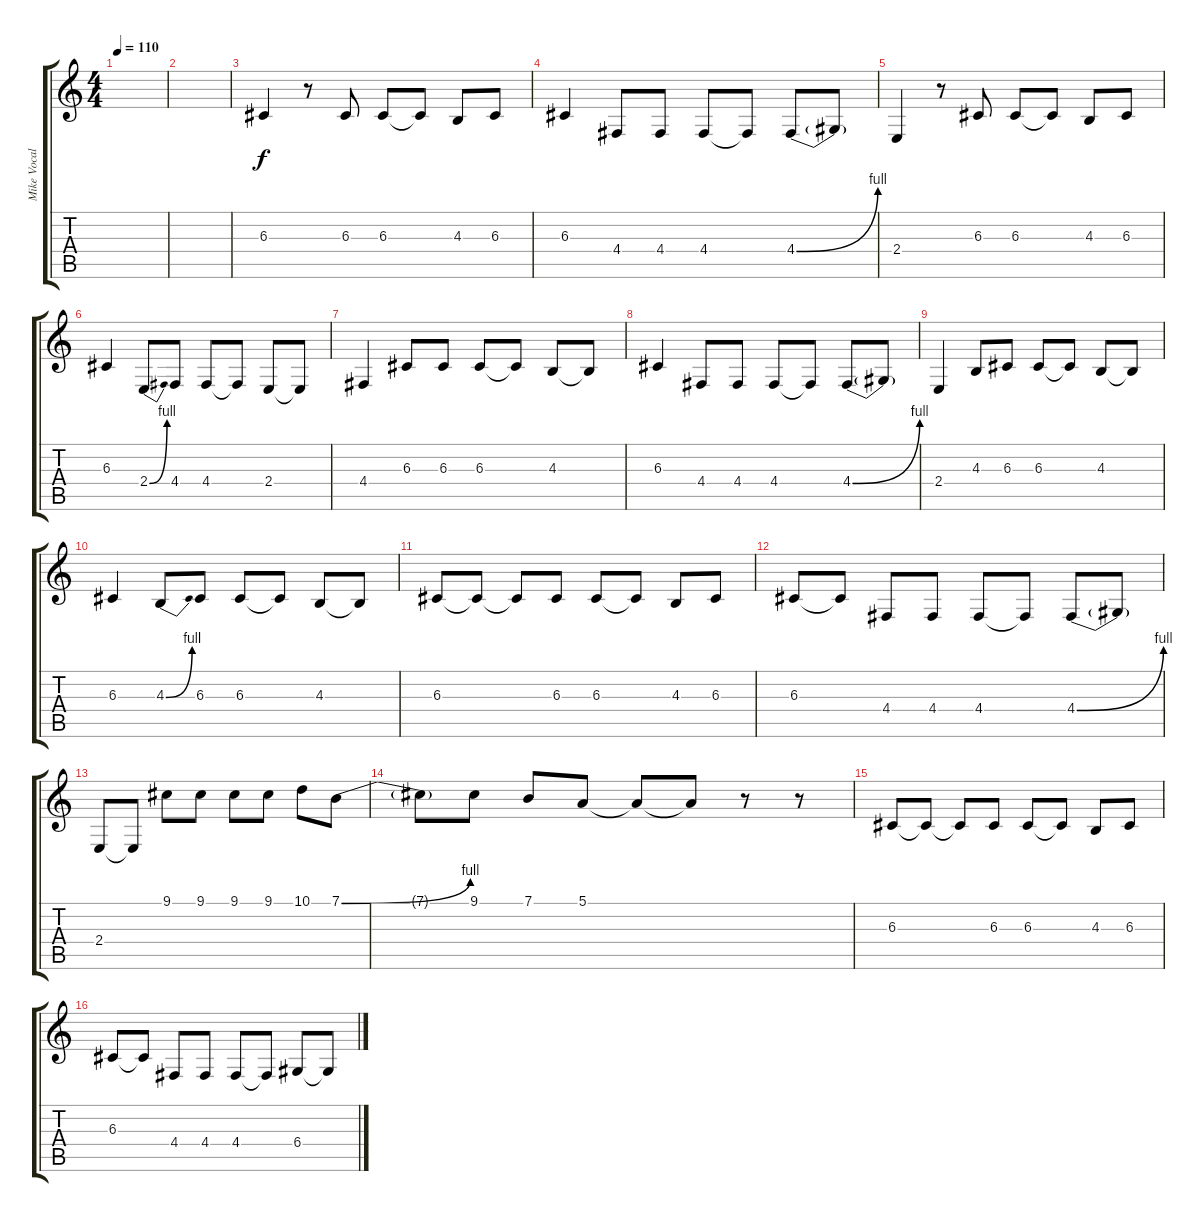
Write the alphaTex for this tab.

\track ("Mike Vocals" "Mike Vocal") {instrument harmonica}
\staff {score tabs}
\tuning (E4 B3 G3 D3 A2 E2) {hide}
\ts (4 4)
\tempo 110
\clef g2
\ks c
|
|
6.3.4 r.8 6.3.8 6.3.8 6.3{t}.8 4.3.8 6.3.8 |
6.3.4 4.4.8 4.4.8 4.4.8 4.4{t}.8 4.4{be (bend 0 0 60 4)}.8 4.4{t}.8 |
2.4.4 r.8 6.3.8 6.3.8 6.3{t}.8 4.3.8 6.3.8 |
6.3.4 2.4{be (bend 0 0 60 4)}.8 4.4.8 4.4.8 4.4{t}.8 2.4.8 2.4{t}.8 |
4.4.4 6.3.8 6.3.8 6.3.8 6.3{t}.8 4.3.8 4.3{t}.8 |
6.3.4 4.4.8 4.4.8 4.4.8 4.4{t}.8 4.4{be (bend 0 0 60 4)}.8 4.4{t}.8 |
2.4.4 4.3.8 6.3.8 6.3.8 6.3{t}.8 4.3.8 4.3{t}.8 |
6.3.4 4.3{be (bend 0 0 60 4)}.8 6.3.8 6.3.8 6.3{t}.8 4.3.8 4.3{t}.8 |
6.3.8 6.3{t}.8 6.3{t}.8 6.3.8 6.3.8 6.3{t}.8 4.3.8 6.3.8 |
6.3.8 6.3{t}.8 4.4.8 4.4.8 4.4.8 4.4{t}.8 4.4{be (bend 0 0 60 4)}.8 4.4{t}.8 |
2.4.8 2.4{t}.8 9.1.8 9.1.8 9.1.8 9.1.8 10.1.8 7.1{be (bend 0 0 60 4)}.8 |
7.1{t}.8 9.1.8 7.1.8 5.1.8 5.1{t}.8 5.1{t}.8 r.8 r.8 |
6.3.8 6.3{t}.8 6.3{t}.8 6.3.8 6.3.8 6.3{t}.8 4.3.8 6.3.8 |
6.3.8 6.3{t}.8 4.4.8 4.4.8 4.4.8 4.4{t}.8 6.4.8 6.4{t}.8
